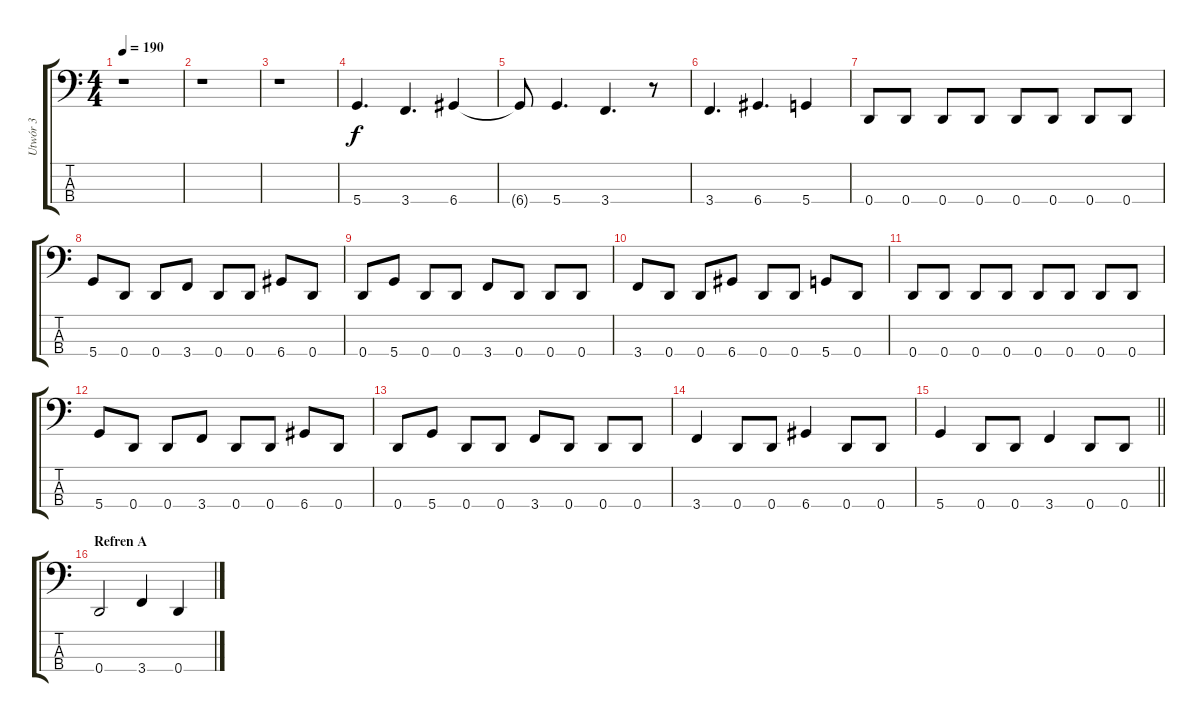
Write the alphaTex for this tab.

\track ("Utwór 3" "Utwór 3") {instrument electricbassfinger}
\staff {score tabs}
\tuning (F2 C2 G1 D1) {hide}
\ts (4 4)
\tempo 190
\clef f4
\ks c
r.1{dy f} |
r.1 |
r.1 |
5.4.4{d} 3.4.4{d} 6.4.4 |
6.4{t}.8 5.4.4{d} 3.4.4{d} r.8 |
3.4.4{d} 6.4.4{d} 5.4.4 |
0.4.8 0.4.8 0.4.8 0.4.8 0.4.8 0.4.8 0.4.8 0.4.8 |
5.4.8 0.4.8 0.4.8 3.4.8 0.4.8 0.4.8 6.4.8 0.4.8 |
0.4.8 5.4.8 0.4.8 0.4.8 3.4.8 0.4.8 0.4.8 0.4.8 |
3.4.8 0.4.8 0.4.8 6.4.8 0.4.8 0.4.8 5.4.8 0.4.8 |
0.4.8 0.4.8 0.4.8 0.4.8 0.4.8 0.4.8 0.4.8 0.4.8 |
5.4.8 0.4.8 0.4.8 3.4.8 0.4.8 0.4.8 6.4.8 0.4.8 |
0.4.8 5.4.8 0.4.8 0.4.8 3.4.8 0.4.8 0.4.8 0.4.8 |
3.4.4 0.4.8 0.4.8 6.4.4 0.4.8 0.4.8 |
\barLineRight lightlight
5.4.4 0.4.8 0.4.8 3.4.4 0.4.8 0.4.8 |
\section ("" "Refren A")
0.4.2 3.4.4 0.4.4
